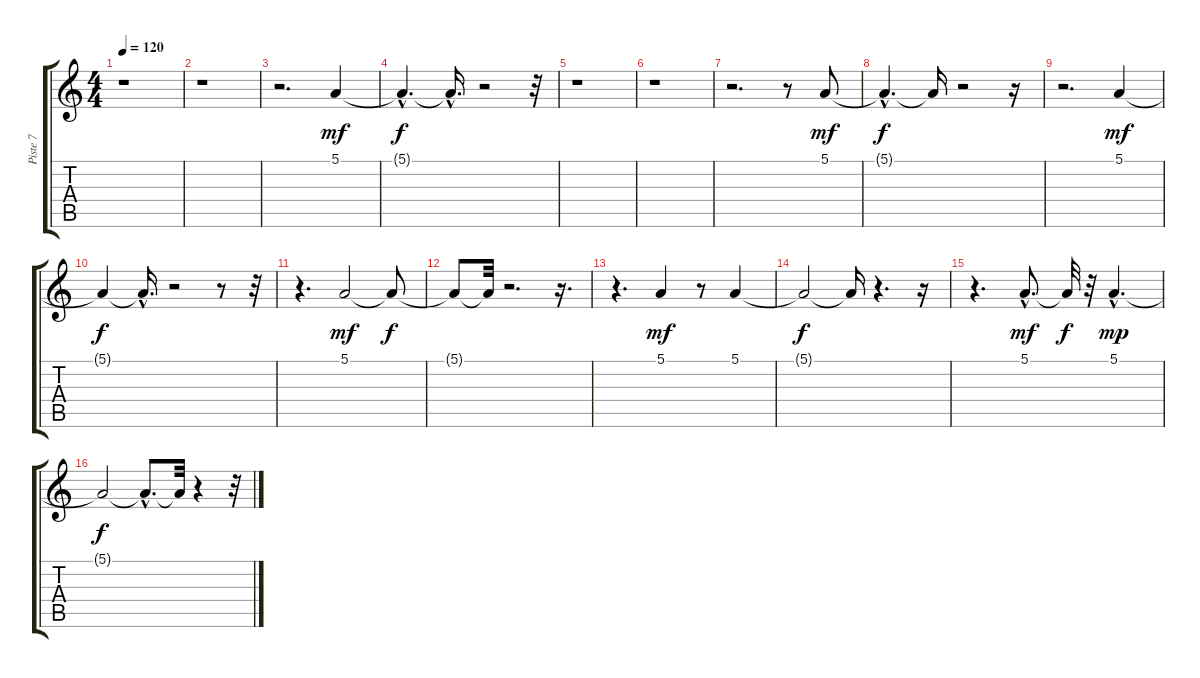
\track ("Piste 7" "Piste 7") {instrument electricpiano1}
\staff {score tabs}
\tuning (E4 B3 G3 D3 A2 E2) {hide}
\ts (4 4)
\tempo 120
\clef g2
\ks c
r.1{dy f} |
r.1 |
r.2{d} 5.1.4{dy mf} |
5.1{hac t}.4{d dy f} 5.1{hac t}.16{d} r.2 r.32 |
r.1 |
r.1 |
r.2{d} r.8 5.1.8{dy mf} |
5.1{hac t}.4{d dy f} 5.1{t}.16 r.2 r.16 |
r.2{d} 5.1.4{dy mf} |
5.1{t}.4{dy f} 5.1{hac t}.16{d} r.2 r.8 r.32 |
r.4{d} 5.1.2{dy mf} 5.1{t}.8{dy f} |
5.1{t}.8 5.1{t}.32 r.2{d} r.16{d} |
r.4{d} 5.1.4{dy mf} r.8 5.1.4 |
5.1{t}.2{dy f} 5.1{t}.16 r.4{d} r.16 |
r.4{d} 5.1{hac}.8{d dy mf} 5.1{t}.32{dy f} r.32 5.1{hac}.4{d dy mp} |
5.1{t}.2{dy f} 5.1{hac t}.8{d} 5.1{t}.32 r.4 r.32
